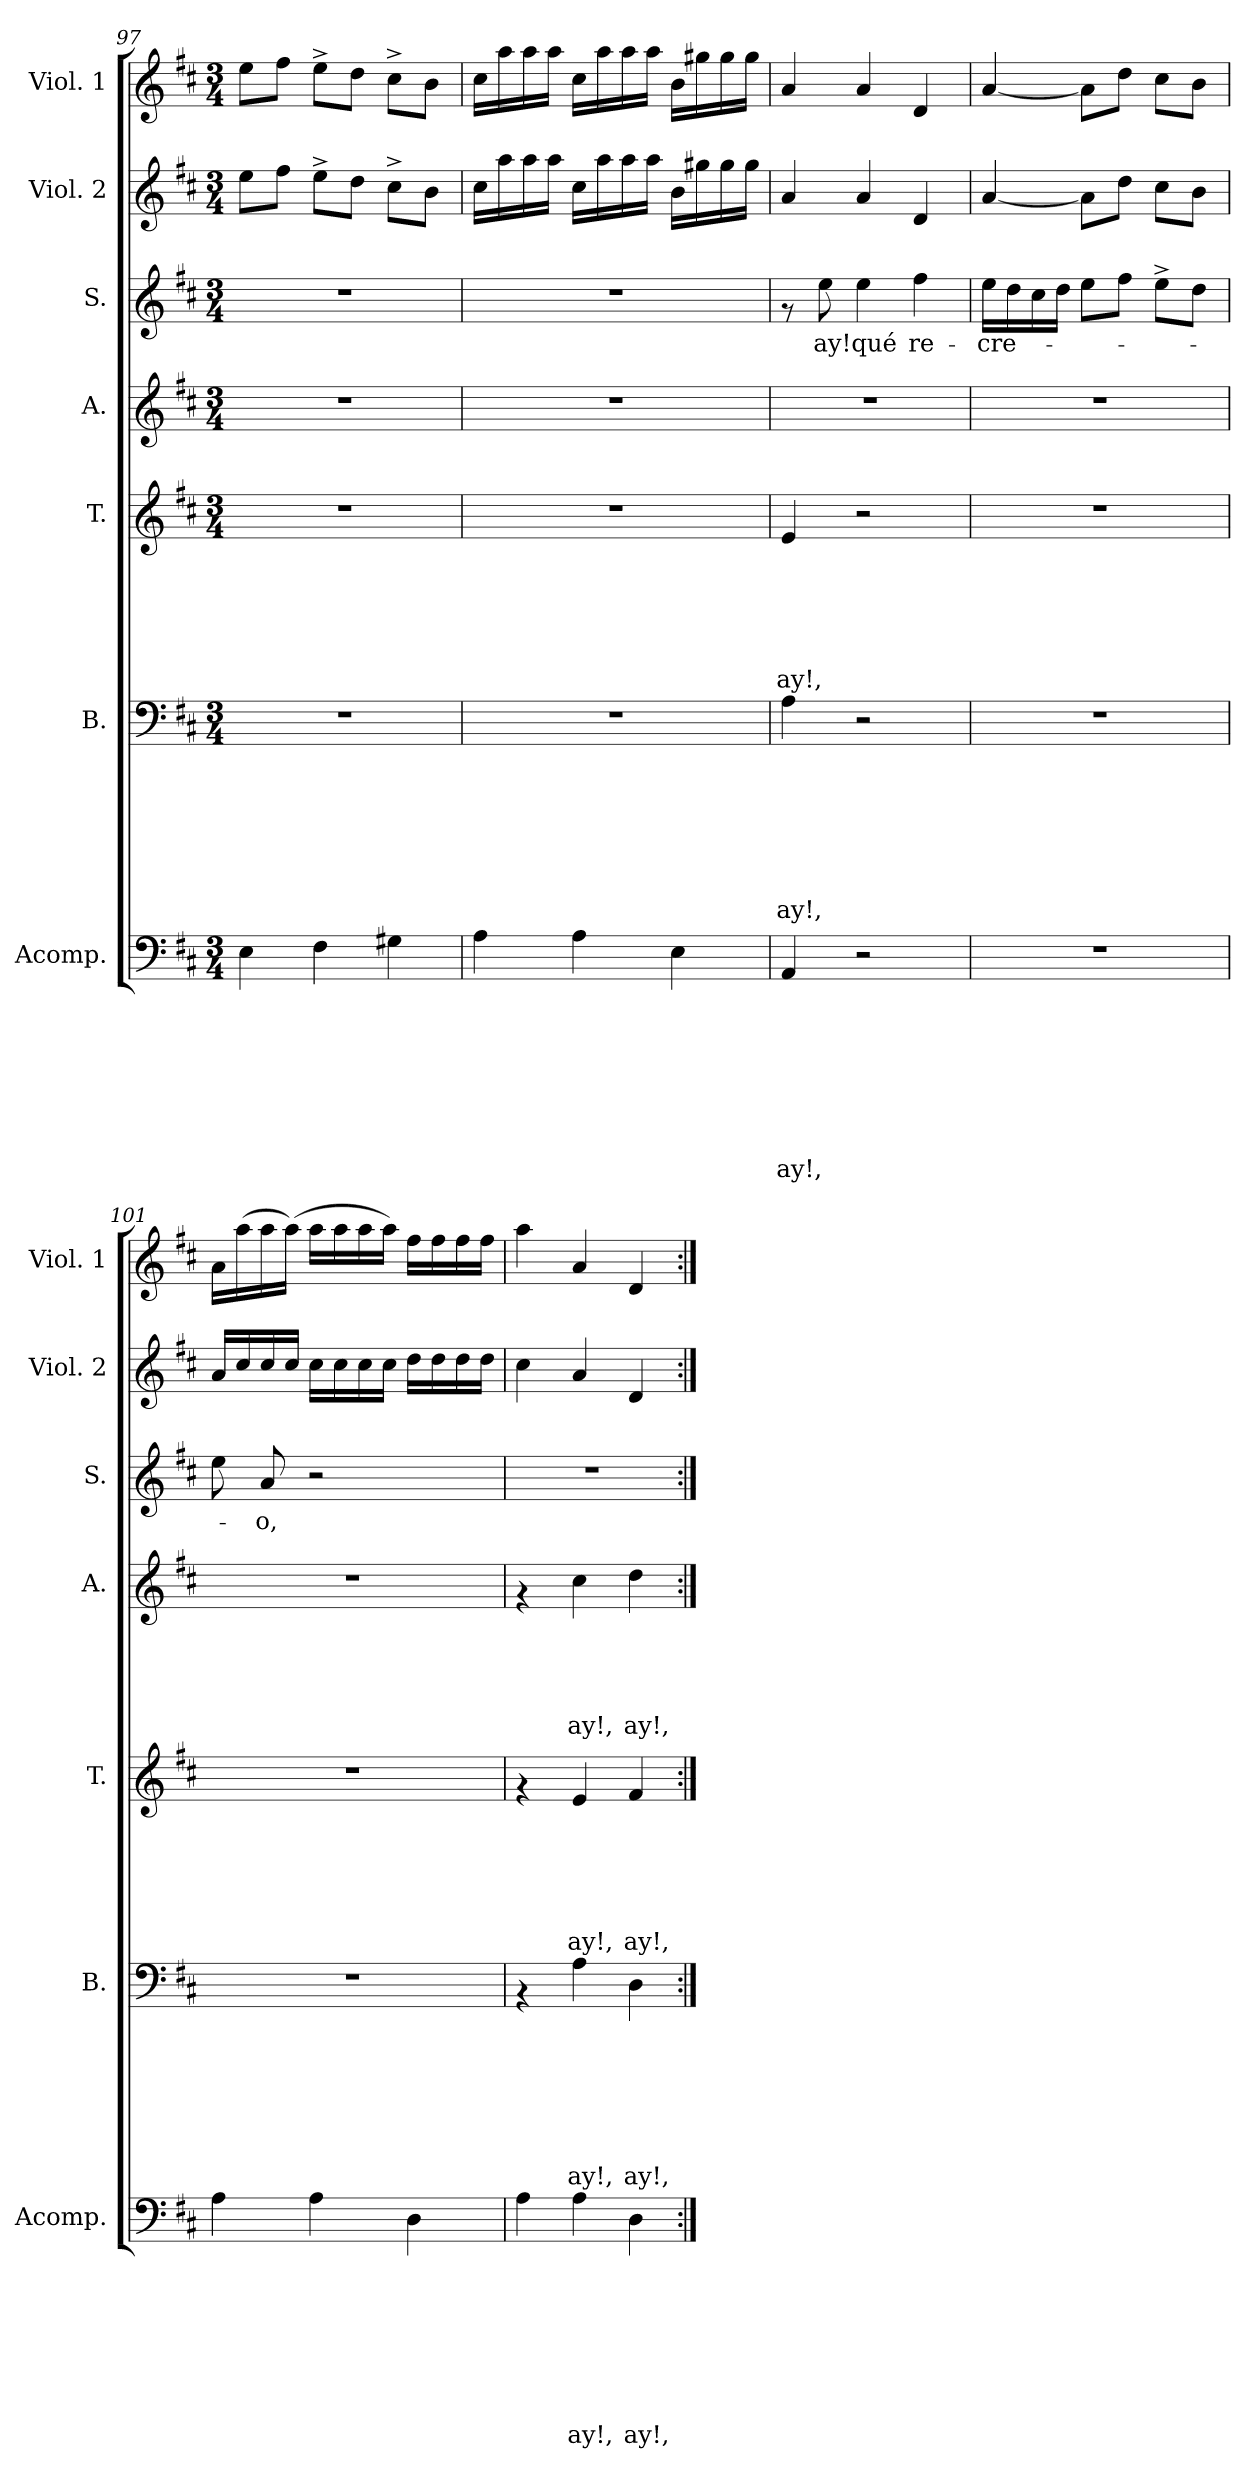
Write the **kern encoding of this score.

**kern	**text	**text	**text	**text	**text	**text	**text	**text	**kern	**text	**text	**text	**text	**text	**text	**text	**kern	**text	**text	**text	**text	**text	**text	**kern	**text	**text	**text	**text	**text	**kern	**text	**kern	**kern
*part7	*part7	*part7	*part7	*part7	*part7	*part7	*part7	*part7	*part6	*part6	*part6	*part6	*part6	*part6	*part6	*part6	*part5	*part5	*part5	*part5	*part5	*part5	*part5	*part4	*part4	*part4	*part4	*part4	*part4	*part3	*part3	*part2	*part1
*staff7	*staff7	*staff7	*staff7	*staff7	*staff7	*staff7	*staff7	*staff7	*staff6	*staff6	*staff6	*staff6	*staff6	*staff6	*staff6	*staff6	*staff5	*staff5	*staff5	*staff5	*staff5	*staff5	*staff5	*staff4	*staff4	*staff4	*staff4	*staff4	*staff4	*staff3	*staff3	*staff2	*staff1
*I"Acomp.	*	*	*	*	*	*	*	*	*I"B.	*	*	*	*	*	*	*	*I"T.	*	*	*	*	*	*	*I"A.	*	*	*	*	*	*I"S.	*	*I"Viol. 2	*I"Viol. 1
*I'Acomp.	*	*	*	*	*	*	*	*	*I'B.	*	*	*	*	*	*	*	*I'T.	*	*	*	*	*	*	*I'A.	*	*	*	*	*	*I'S.	*	*I'Viol. 2	*I'Viol. 1
*clefF4	*	*	*	*	*	*	*	*	*clefF4	*	*	*	*	*	*	*	*clefG2	*	*	*	*	*	*	*clefG2	*	*	*	*	*	*clefG2	*	*clefG2	*clefG2
*k[f#c#]	*	*	*	*	*	*	*	*	*k[f#c#]	*	*	*	*	*	*	*	*k[f#c#]	*	*	*	*	*	*	*k[f#c#]	*	*	*	*	*	*k[f#c#]	*	*k[f#c#]	*k[f#c#]
*D:	*	*	*	*	*	*	*	*	*D:	*	*	*	*	*	*	*	*D:	*	*	*	*	*	*	*D:	*	*	*	*	*	*D:	*	*D:	*D:
*M3/4	*	*	*	*	*	*	*	*	*M3/4	*	*	*	*	*	*	*	*M3/4	*	*	*	*	*	*	*M3/4	*	*	*	*	*	*M3/4	*	*M3/4	*M3/4
=97	=97	=97	=97	=97	=97	=97	=97	=97	=97	=97	=97	=97	=97	=97	=97	=97	=97	=97	=97	=97	=97	=97	=97	=97	=97	=97	=97	=97	=97	=97	=97	=97	=97
4E\	.	.	.	.	.	.	.	.	2.r	.	.	.	.	.	.	.	2.r	.	.	.	.	.	.	2.r	.	.	.	.	.	2.r	.	8ee\L	8ee\L
.	.	.	.	.	.	.	.	.	.	.	.	.	.	.	.	.	.	.	.	.	.	.	.	.	.	.	.	.	.	.	.	8ff#\J	8ff#\J
4F#\	.	.	.	.	.	.	.	.	.	.	.	.	.	.	.	.	.	.	.	.	.	.	.	.	.	.	.	.	.	.	.	8ee^>\L	8ee^>\L
.	.	.	.	.	.	.	.	.	.	.	.	.	.	.	.	.	.	.	.	.	.	.	.	.	.	.	.	.	.	.	.	8dd\J	8dd\J
4G#X\	.	.	.	.	.	.	.	.	.	.	.	.	.	.	.	.	.	.	.	.	.	.	.	.	.	.	.	.	.	.	.	8cc#^>\L	8cc#^>\L
.	.	.	.	.	.	.	.	.	.	.	.	.	.	.	.	.	.	.	.	.	.	.	.	.	.	.	.	.	.	.	.	8b\J	8b\J
=98	=98	=98	=98	=98	=98	=98	=98	=98	=98	=98	=98	=98	=98	=98	=98	=98	=98	=98	=98	=98	=98	=98	=98	=98	=98	=98	=98	=98	=98	=98	=98	=98	=98
4A\	.	.	.	.	.	.	.	.	2.r	.	.	.	.	.	.	.	2.r	.	.	.	.	.	.	2.r	.	.	.	.	.	2.r	.	16cc#\LL	16cc#\LL
.	.	.	.	.	.	.	.	.	.	.	.	.	.	.	.	.	.	.	.	.	.	.	.	.	.	.	.	.	.	.	.	16aa\	16aa\
.	.	.	.	.	.	.	.	.	.	.	.	.	.	.	.	.	.	.	.	.	.	.	.	.	.	.	.	.	.	.	.	16aa\	16aa\
.	.	.	.	.	.	.	.	.	.	.	.	.	.	.	.	.	.	.	.	.	.	.	.	.	.	.	.	.	.	.	.	16aa\JJ	16aa\JJ
4A\	.	.	.	.	.	.	.	.	.	.	.	.	.	.	.	.	.	.	.	.	.	.	.	.	.	.	.	.	.	.	.	16cc#\LL	16cc#\LL
.	.	.	.	.	.	.	.	.	.	.	.	.	.	.	.	.	.	.	.	.	.	.	.	.	.	.	.	.	.	.	.	16aa\	16aa\
.	.	.	.	.	.	.	.	.	.	.	.	.	.	.	.	.	.	.	.	.	.	.	.	.	.	.	.	.	.	.	.	16aa\	16aa\
.	.	.	.	.	.	.	.	.	.	.	.	.	.	.	.	.	.	.	.	.	.	.	.	.	.	.	.	.	.	.	.	16aa\JJ	16aa\JJ
4E\	.	.	.	.	.	.	.	.	.	.	.	.	.	.	.	.	.	.	.	.	.	.	.	.	.	.	.	.	.	.	.	16b\LL	16b\LL
.	.	.	.	.	.	.	.	.	.	.	.	.	.	.	.	.	.	.	.	.	.	.	.	.	.	.	.	.	.	.	.	16gg#X\	16gg#X\
.	.	.	.	.	.	.	.	.	.	.	.	.	.	.	.	.	.	.	.	.	.	.	.	.	.	.	.	.	.	.	.	16gg#\	16gg#\
.	.	.	.	.	.	.	.	.	.	.	.	.	.	.	.	.	.	.	.	.	.	.	.	.	.	.	.	.	.	.	.	16gg#\JJ	16gg#\JJ
!!LO:PB:g=z
=99	=99	=99	=99	=99	=99	=99	=99	=99	=99	=99	=99	=99	=99	=99	=99	=99	=99	=99	=99	=99	=99	=99	=99	=99	=99	=99	=99	=99	=99	=99	=99	=99	=99
!	!	!	!	!	!	!	!	!LO:LY:a	!	!	!	!	!	!	!	!LO:LY:b	!	!	!	!	!	!	!LO:LY:b	!	!	!	!	!	!	!	!	!	!
4AA/	.	.	.	.	.	.	.	ay!,	4A\	.	.	.	.	.	.	ay!,	4e/	.	.	.	.	.	ay!,	2.r	.	.	.	.	.	8rf	.	4a/	4a/
!	!	!	!	!	!	!	!	!	!	!	!	!	!	!	!	!	!	!	!	!	!	!	!	!	!	!	!	!	!	!	!LO:LY:b	!	!
.	.	.	.	.	.	.	.	.	.	.	.	.	.	.	.	.	.	.	.	.	.	.	.	.	.	.	.	.	.	8ee\	ay!	.	.
!	!	!	!	!	!	!	!	!	!	!	!	!	!	!	!	!	!	!	!	!	!	!	!	!	!	!	!	!	!	!	!LO:LY:b	!	!
2r	.	.	.	.	.	.	.	.	2r	.	.	.	.	.	.	.	2r	.	.	.	.	.	.	.	.	.	.	.	.	4ee\	qué	4a/	4a/
!	!	!	!	!	!	!	!	!	!	!	!	!	!	!	!	!	!	!	!	!	!	!	!	!	!	!	!	!	!	!	!LO:LY:b	!	!
.	.	.	.	.	.	.	.	.	.	.	.	.	.	.	.	.	.	.	.	.	.	.	.	.	.	.	.	.	.	4ff#\	re-	4d/	4d/
=100	=100	=100	=100	=100	=100	=100	=100	=100	=100	=100	=100	=100	=100	=100	=100	=100	=100	=100	=100	=100	=100	=100	=100	=100	=100	=100	=100	=100	=100	=100	=100	=100	=100
!	!	!	!	!	!	!	!	!	!	!	!	!	!	!	!	!	!	!	!	!	!	!	!	!	!	!	!	!	!	!	!LO:LY:b	!	!
2.r	.	.	.	.	.	.	.	.	2.r	.	.	.	.	.	.	.	2.r	.	.	.	.	.	.	2.r	.	.	.	.	.	16ee\LL	-cre-	[>4a/	[>4a/
.	.	.	.	.	.	.	.	.	.	.	.	.	.	.	.	.	.	.	.	.	.	.	.	.	.	.	.	.	.	16dd\	.	.	.
.	.	.	.	.	.	.	.	.	.	.	.	.	.	.	.	.	.	.	.	.	.	.	.	.	.	.	.	.	.	16cc#\	.	.	.
.	.	.	.	.	.	.	.	.	.	.	.	.	.	.	.	.	.	.	.	.	.	.	.	.	.	.	.	.	.	16dd\JJ	.	.	.
.	.	.	.	.	.	.	.	.	.	.	.	.	.	.	.	.	.	.	.	.	.	.	.	.	.	.	.	.	.	8ee\L	.	8a\L]	8a\L]
.	.	.	.	.	.	.	.	.	.	.	.	.	.	.	.	.	.	.	.	.	.	.	.	.	.	.	.	.	.	8ff#\J	.	8dd\J	8dd\J
.	.	.	.	.	.	.	.	.	.	.	.	.	.	.	.	.	.	.	.	.	.	.	.	.	.	.	.	.	.	8ee^>\L	.	8cc#\L	8cc#\L
.	.	.	.	.	.	.	.	.	.	.	.	.	.	.	.	.	.	.	.	.	.	.	.	.	.	.	.	.	.	8dd\J	.	8b\J	8b\J
=101	=101	=101	=101	=101	=101	=101	=101	=101	=101	=101	=101	=101	=101	=101	=101	=101	=101	=101	=101	=101	=101	=101	=101	=101	=101	=101	=101	=101	=101	=101	=101	=101	=101
4A\	.	.	.	.	.	.	.	.	2.r	.	.	.	.	.	.	.	2.r	.	.	.	.	.	.	2.r	.	.	.	.	.	8ee\	.	16a/LL	16a\LL
.	.	.	.	.	.	.	.	.	.	.	.	.	.	.	.	.	.	.	.	.	.	.	.	.	.	.	.	.	.	.	.	16cc#/	(>16aa\
!	!	!	!	!	!	!	!	!	!	!	!	!	!	!	!	!	!	!	!	!	!	!	!	!	!	!	!	!	!	!	!LO:LY:b	!	!
.	.	.	.	.	.	.	.	.	.	.	.	.	.	.	.	.	.	.	.	.	.	.	.	.	.	.	.	.	.	8a/	-o,	16cc#/	16aa\
.	.	.	.	.	.	.	.	.	.	.	.	.	.	.	.	.	.	.	.	.	.	.	.	.	.	.	.	.	.	.	.	16cc#/JJ	(>16aa\JJ)
4A\	.	.	.	.	.	.	.	.	.	.	.	.	.	.	.	.	.	.	.	.	.	.	.	.	.	.	.	.	.	2r	.	16cc#\LL	16aa\LL
.	.	.	.	.	.	.	.	.	.	.	.	.	.	.	.	.	.	.	.	.	.	.	.	.	.	.	.	.	.	.	.	16cc#\	16aa\
.	.	.	.	.	.	.	.	.	.	.	.	.	.	.	.	.	.	.	.	.	.	.	.	.	.	.	.	.	.	.	.	16cc#\	16aa\
.	.	.	.	.	.	.	.	.	.	.	.	.	.	.	.	.	.	.	.	.	.	.	.	.	.	.	.	.	.	.	.	16cc#\JJ	16aa\JJ)
4D\	.	.	.	.	.	.	.	.	.	.	.	.	.	.	.	.	.	.	.	.	.	.	.	.	.	.	.	.	.	.	.	16dd\LL	16ff#\LL
.	.	.	.	.	.	.	.	.	.	.	.	.	.	.	.	.	.	.	.	.	.	.	.	.	.	.	.	.	.	.	.	16dd\	16ff#\
.	.	.	.	.	.	.	.	.	.	.	.	.	.	.	.	.	.	.	.	.	.	.	.	.	.	.	.	.	.	.	.	16dd\	16ff#\
.	.	.	.	.	.	.	.	.	.	.	.	.	.	.	.	.	.	.	.	.	.	.	.	.	.	.	.	.	.	.	.	16dd\JJ	16ff#\JJ
=102	=102	=102	=102	=102	=102	=102	=102	=102	=102	=102	=102	=102	=102	=102	=102	=102	=102	=102	=102	=102	=102	=102	=102	=102	=102	=102	=102	=102	=102	=102	=102	=102	=102
4A\	.	.	.	.	.	.	.	.	4rAA	.	.	.	.	.	.	.	4rf	.	.	.	.	.	.	4rf	.	.	.	.	.	2.r	.	4cc#\	4aa\
!	!	!	!	!	!	!	!	!LO:LY:a	!	!	!	!	!	!	!	!LO:LY:b	!	!	!	!	!	!	!LO:LY:b	!	!	!	!	!	!LO:LY:b	!	!	!	!
4A\	.	.	.	.	.	.	.	ay!,	4A\	.	.	.	.	.	.	ay!,	4e/	.	.	.	.	.	ay!,	4cc#\	.	.	.	.	ay!,	.	.	4a/	4a/
!	!	!	!	!	!	!	!	!LO:LY:a	!	!	!	!	!	!	!	!LO:LY:b	!	!	!	!	!	!	!LO:LY:b	!	!	!	!	!	!LO:LY:b	!	!	!	!
4D\	.	.	.	.	.	.	.	ay!,	4D\	.	.	.	.	.	.	ay!,	4f#/	.	.	.	.	.	ay!,	4dd\	.	.	.	.	ay!,	.	.	4d/	4d/
=:|!	=:|!	=:|!	=:|!	=:|!	=:|!	=:|!	=:|!	=:|!	=:|!	=:|!	=:|!	=:|!	=:|!	=:|!	=:|!	=:|!	=:|!	=:|!	=:|!	=:|!	=:|!	=:|!	=:|!	=:|!	=:|!	=:|!	=:|!	=:|!	=:|!	=:|!	=:|!	=:|!	=:|!
*-	*-	*-	*-	*-	*-	*-	*-	*-	*-	*-	*-	*-	*-	*-	*-	*-	*-	*-	*-	*-	*-	*-	*-	*-	*-	*-	*-	*-	*-	*-	*-	*-	*-
